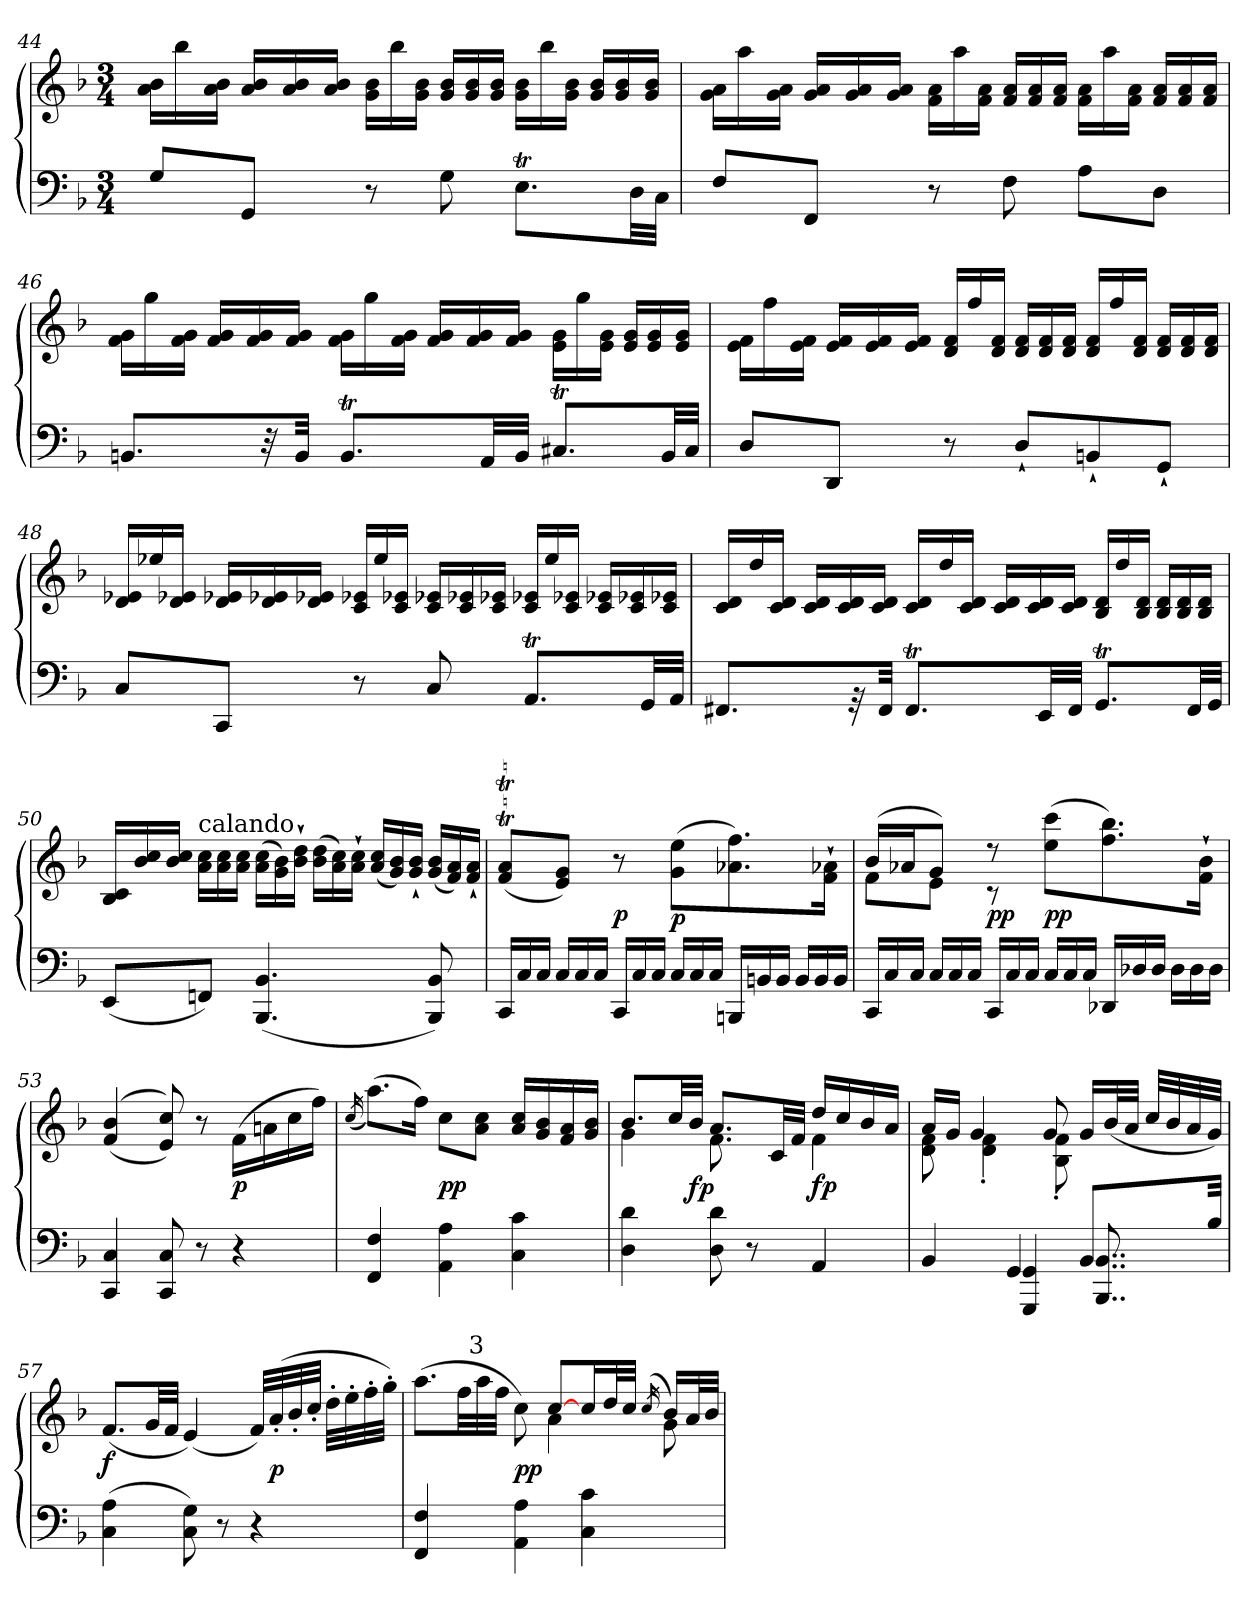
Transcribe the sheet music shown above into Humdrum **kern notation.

**kern	**kern	**dynam
*part1	*part1	*part1
*staff2	*staff1	*staff1/2
*clefF4	*clefG2	*
*k[b-]	*k[b-]	*
*M3/4	*M3/4	*
*	*Xtuplet	*
=44	=44	=44
8GL	24b- 24aLL	.
.	24bb-	.
.	24b- 24aJJ	.
8GGJ	24b- 24aLL	.
.	24b- 24a	.
.	24b- 24aJJ	.
8r	24b- 24gLL	.
.	24bb-	.
.	24b- 24gJJ	.
8G	24b- 24gLL	.
.	24b- 24g	.
.	24b- 24gJJ	.
8.EtL	24b- 24gLL	.
.	24bb-	.
.	24b- 24gJJ	.
.	24b- 24gLL	.
.	24b- 24g	.
32DLL	.	.
.	24b- 24gJJ	.
32CJJJ	.	.
!!LO:LB:g=z
=45	=45	=45
8FL	24a 24gLL	.
.	24aa	.
.	24a 24gJJ	.
8FFJ	24a 24gLL	.
.	24a 24g	.
.	24a 24gJJ	.
8r	24a 24fLL	.
.	24aa	.
.	24a 24fJJ	.
8F	24a 24fLL	.
.	24a 24f	.
.	24a 24fJJ	.
8AL	24a 24fLL	.
.	24aa	.
.	24a 24fJJ	.
8DJ	24a 24fLL	.
.	24a 24f	.
.	24a 24fJJ	.
=46	=46	=46
8.BBnL	24g 24fLL	.
.	24gg	.
.	24g 24fJJ	.
.	24g 24fLL	.
.	24g 24f	.
32r	.	.
.	24g 24fJJ	.
32BBJkk	.	.
8.BBtL	24g 24fLL	.
.	24gg	.
.	24g 24fJJ	.
.	24g 24fLL	.
.	24g 24f	.
32AALL	.	.
.	24g 24fJJ	.
32BBJJJ	.	.
8.C#XtL	24g 24eLL	.
.	24gg	.
.	24g 24eJJ	.
.	24g 24eLL	.
.	24g 24e	.
32BBLL	.	.
.	24g 24eJJ	.
32C#JJJ	.	.
!!LO:LB:g=z
=47	=47	=47
8DL	24f 24eLL	.
.	24ff	.
.	24f 24eJJ	.
8DDJ	24f 24eLL	.
.	24f 24e	.
.	24f 24eJJ	.
8r	24f 24dLL	.
.	24ff	.
.	24f 24dJJ	.
8D`L	24f 24dLL	.
.	24f 24d	.
.	24f 24dJJ	.
8BBn`	24f 24dLL	.
.	24ff	.
.	24f 24dJJ	.
8GG`J	24f 24dLL	.
.	24f 24d	.
.	24f 24dJJ	.
=48	=48	=48
8CL	24e-X 24dLL	.
.	24ee-X	.
.	24e-X 24dJJ	.
8CCJ	24e-X 24dLL	.
.	24e-X 24d	.
.	24e-X 24dJJ	.
8r	24e-X 24cLL	.
.	24ee-	.
.	24e-X 24cJJ	.
8C	24e-X 24cLL	.
.	24e-X 24c	.
.	24e-X 24cJJ	.
8.AAtL	24e-X 24cLL	.
.	24ee-	.
.	24e-X 24cJJ	.
.	24e-X 24cLL	.
.	24e-X 24c	.
32GGLL	.	.
.	24e-X 24cJJ	.
32AAJJJ	.	.
!!LO:LB:g=z
=49	=49	=49
8.FF#XL	24d 24cLL	.
.	24dd	.
.	24d 24cJJ	.
.	24d 24cLL	.
.	24d 24c	.
32r	.	.
.	24d 24cJJ	.
32FF#Jkk	.	.
8.FF#tL	24d 24cLL	.
.	24dd	.
.	24d 24cJJ	.
.	24d 24cLL	.
.	24d 24c	.
32EELL	.	.
.	24d 24cJJ	.
32FF#JJJ	.	.
8.GGTL	24d 24B-LL	.
.	24dd	.
.	24d 24B-JJ	.
.	24d 24B-LL	.
.	24d 24B-	.
32FF#LL	.	.
.	24d 24B-JJ	.
32GGJJJ	.	.
=50	=50	=50
(8EEL	24c 24B-LL	.
.	24cc 24b-	.
.	24cc 24b-JJ	.
!	!LO:TX:a:t=calando	!
8FFnJ)	24cc 24aLL	.
.	24cc 24a	.
.	24cc 24aJJ	.
(4.BB- 4.BBB-	(24cc 24aLL	.
.	24b- 24g)	.
.	24dd` 24b-`JJ	.
.	(24dd 24b-LL	.
.	24cc 24a)	.
.	24cc` 24a`JJ	.
.	(24cc 24aLL	.
.	24b- 24g)	.
.	24b-` 24g`JJ	.
8BB- 8BBB-)	(24b- 24gLL	.
.	24a 24f)	.
.	24a` 24f`JJ	.
!!LO:PB:g=z
=51	=51	=51
*Xtuplet	*	*
24CCLL	(8aT< 8fT<L	.
24C	.	.
24CJJ	.	.
24CLL	8g 8eJ)	.
24C	.	.
24CJJ	.	.
24CCLL	8r	p
24C	.	.
24CJJ	.	.
24CLL	(8ee 8gL	p
24C	.	.
24CJJ	.	.
24BBBnLL	8.ff 8.a-X)	.
24BBn	.	.
24BBJJ	.	.
24BBLL	.	.
24BB	.	.
.	16a-X` 16f`Jk	.
24BBJJ	.	.
=52	=52	=52
*	*^	*
24CCLL	(16b-LL	8fL	.
24C	.	.	.
.	16a-XJ	.	.
24CJJ	.	.	.
24CLL	8gJ)	8eJ	.
24C	.	.	.
24CJJ	.	.	.
24CCLL	8r	8r	pp
24C	.	.	.
24CJJ	.	.	.
24CLL	(8ccc 8eeL	4.ryy	pp
24C	.	.	.
24CJJ	.	.	.
24DD-XLL	8.bb- 8.ff)	.	.
24D-X	.	.	.
24D-JJ	.	.	.
24D-LL	.	.	.
24D-	.	.	.
.	16b-` 16f`Jk	.	.
24D-JJ	.	.	.
*	*v	*v	*
!!LO:LB:g=z
=53	=53	=53
4C 4CC	((4b- 4f	.
8C 8CC	8cc 8e))	.
8r	8r	.
4r	(16fLL	p
.	16an	.
.	16cc	.
.	16ffJJ)	.
=54	=54	=54
.	(16qcc	.
4F 4FF	(8.aaL)	fp fp
.	16ffJk)	.
4A 4AA	8ccL	p p
.	8cc 8aJ	.
4c 4C	16cc 16aLL	.
.	16b- 16g	.
.	16a 16f	.
.	16b- 16gJJ	.
=55	=55	=55
*	*^	*
*	*	*^	*
4d 4D	8.b-L	4g	4ryy	.
.	32ccLL	.	.	.
.	32b-JJJ	.	.	fp
8d 8D	4ryy	8.a/L	8.f\	.
8r	.	.	.	.
.	.	32c/LL	4ryy	.
.	.	32f/JJJ	.	.
4AA	16ddLL	4f	.	fp
.	16cc	.	.	.
.	16b-	.	.	.
.	16aJJ	.	16ryy	.
*	*	*v	*v	*
!!LO:LB:g=z
=56	=56	=56	=56
*^	*	*	*
4ryy	4BB-/	16aLL	8f\ 8d\	.
.	.	16gJJ	.	.
.	.	4g	4f'\ 4d'\	crescendo
4GG/	4GG/ 4GGG/	.	.	.
.	.	8g	8f'\ 8B-'\	.
8..BB-/L	8..BB-/ 8..BBB-/	16gLL	4ryy	.
.	.	(32b-L	.	.
.	.	32aJJJ	.	.
.	.	32ccLLL	.	.
.	.	32b-	.	.
.	.	32a	.	.
32B-Jkk	32ryy	32gJJJ)	.	.
*v	*v	*	*	*
*	*v	*v	*
=57	=57	=57
(4A 4C	(8.fL	f
.	32gLL	.
.	32fJJJ	.
8G 8C)	(4e)	.
8r	.	.
4r	32fLLL)	.
.	(32a'	p
.	32b-'	.
.	32cc'JJJ	.
.	32dd'LLL	.
.	32ee'	.
.	32ff'	.
.	32gg'JJJ)	.
=58	=58	=58
*	*^	*
4F 4FF	(8.aaL	4ryy	fp fp
.	48ffLL	.	.
!	!LO:TX:a:t=3	!	!
.	48aa	.	.
.	48ffJJJ	.	.
4A 4AA	8cc\)	8ryy	p p
.	[8ccL	4a	.
4c 4C	16ccL	.	.
.	32ddL	.	.
.	32ccJJJ	.	.
.	(16qcc	.	.
.	16b-LL)	8g	.
.	32aL	.	.
.	32b-JJJ	.	.
*	*v	*v	*
=	=	=
*-	*-	*-
